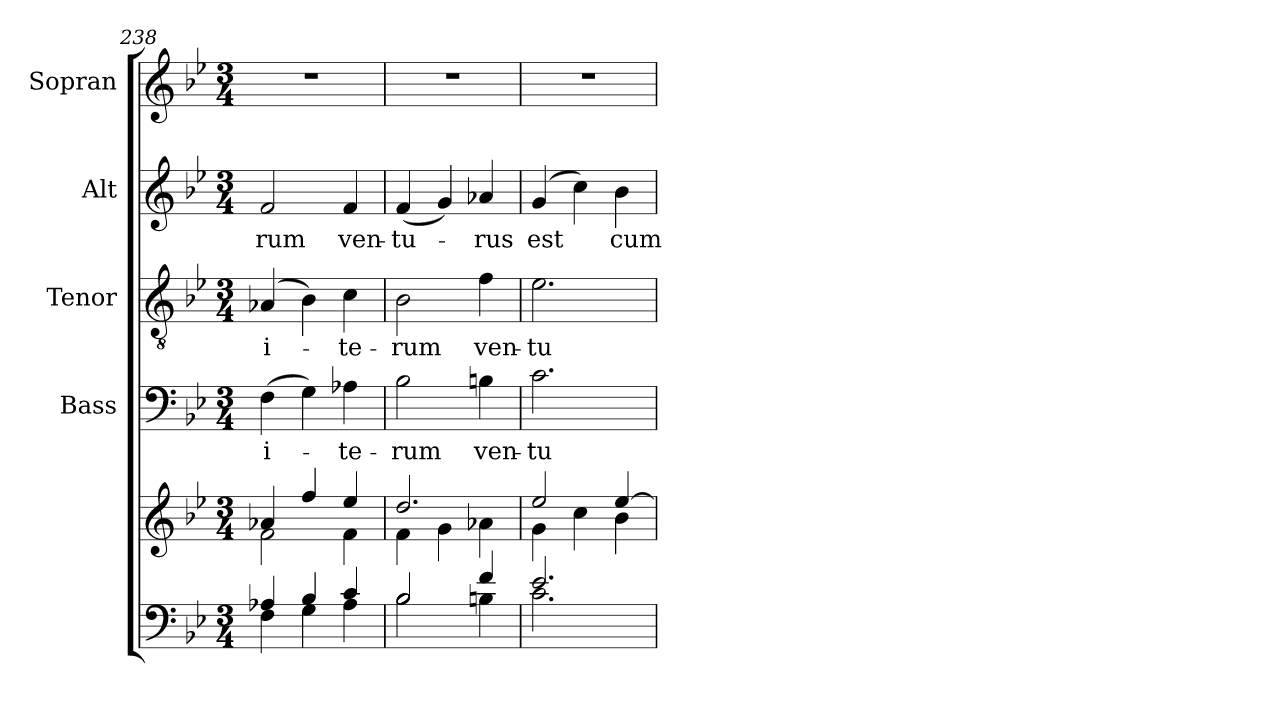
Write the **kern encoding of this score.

**kern	**kern	**kern	**text	**kern	**text	**kern	**text	**kern
*part5	*part5	*part4	*part4	*part3	*part3	*part2	*part2	*part1
*staff6	*staff5	*staff4	*staff4	*staff3	*staff3	*staff2	*staff2	*staff1
*	*	*I"Bass	*	*I"Tenor	*	*I"Alt	*	*I"Sopran
*	*	*I'B.	*	*I'T.	*	*I'A.	*	*I'S.
*clefF4	*clefG2	*clefF4	*	*clefGv2	*	*clefG2	*	*clefG2
*k[b-e-]	*k[b-e-]	*k[b-e-]	*	*k[b-e-]	*	*k[b-e-]	*	*k[b-e-]
*B-:	*B-:	*B-:	*	*B-:	*	*B-:	*	*B-:
*M3/4	*M3/4	*M3/4	*	*M3/4	*	*M3/4	*	*M3/4
=238	=238	=238	=238	=238	=238	=238	=238	=238
*^	*^	*	*	*	*	*	*	*
!	!	!	!	!	!LO:LY:b	!	!LO:LY:b	!	!LO:LY:b	!
4A-X/	4F\	4a-X/	2f\	(>4F\	i-	(4A-X/	i-	2f/	-rum	2.r
4B-/	4G\	4ff/	.	4G\)	.	4B-\)	.	.	.	.
!	!	!	!	!	!LO:LY:b	!	!LO:LY:b	!	!LO:LY:b	!
4c/	4A-\	4ee-/	4f\	4A-X\	-te-	4c\	-te-	4f/	ven-	.
=239	=239	=239	=239	=239	=239	=239	=239	=239	=239	=239
!	!	!	!	!	!LO:LY:b	!	!LO:LY:b	!	!LO:LY:b	!
2B-/	2B-\	2.dd/	4f\	2B-\	-rum	2B-\	-rum	(<4f/	-tu-	2.r
.	.	.	4g\	.	.	.	.	4g/)	.	.
!	!	!	!	!	!LO:LY:b	!	!LO:LY:b	!	!LO:LY:b	!
4f/	4Bn\	.	4a-X\	4Bn\	ven-	4f\	ven-	4a-X/	-rus	.
=240	=240	=240	=240	=240	=240	=240	=240	=240	=240	=240
!	!	!	!	!	!LO:LY:b	!	!LO:LY:b	!	!LO:LY:b	!
2.e-/	2.c\	2ee-/	4g\	2.c\	-tu-	2.e-\	-tu-	(4g/	est	2.r
.	.	.	4cc\	.	.	.	.	4cc\)	.	.
!	!	!	!	!	!	!	!	!	!LO:LY:b	!
.	.	[>4ee-/	4b-\	.	.	.	.	4b-\	cum	.
*v	*v	*	*	*	*	*	*	*	*	*
*	*v	*v	*	*	*	*	*	*	*
=	=	=	=	=	=	=	=	=
*-	*-	*-	*-	*-	*-	*-	*-	*-
